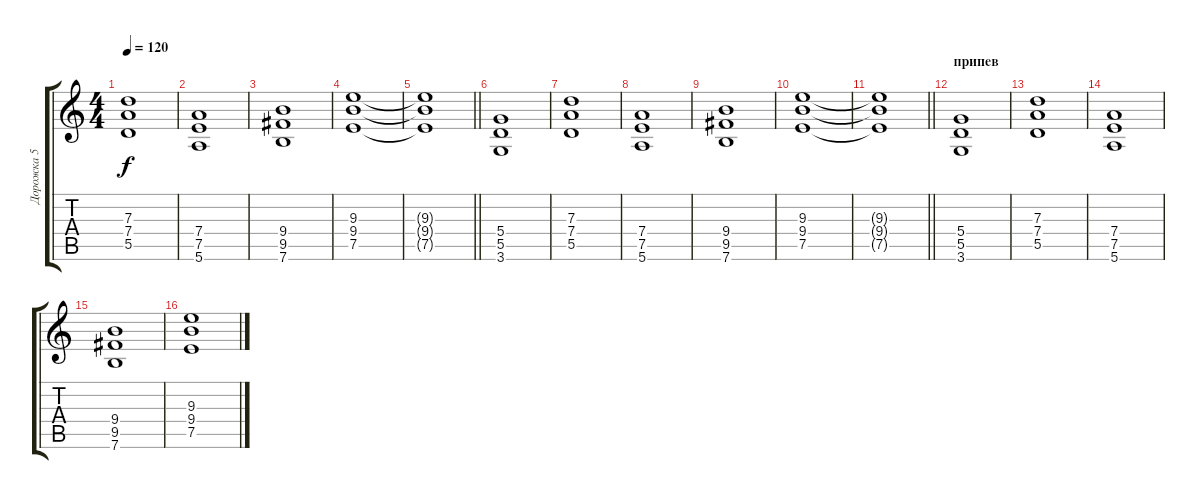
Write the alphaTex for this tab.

\track ("Дорожка 5" "Дорожка 5") {instrument distortionguitar}
\staff {score tabs}
\tuning (E4 B3 G3 D3 A2 E2) {hide}
\ts (4 4)
\tempo 120
\clef g2
\ks c
(7.3 7.4 5.5).1{dy f} |
(7.4 7.5 5.6).1 |
(9.4 9.5 7.6).1 |
(9.3 9.4 7.5).1 |
\barLineRight lightlight
(9.3{t} 9.4{t} 7.5{t}).1 |
(5.4 5.5 3.6).1 |
(7.3 7.4 5.5).1 |
(7.4 7.5 5.6).1 |
(9.4 9.5 7.6).1 |
(9.3 9.4 7.5).1 |
\barLineRight lightlight
(9.3{t} 9.4{t} 7.5{t}).1 |
\section ("" "припев")
(5.4 5.5 3.6).1 |
(7.3 7.4 5.5).1 |
(7.4 7.5 5.6).1 |
(9.4 9.5 7.6).1 |
(9.3 9.4 7.5).1
